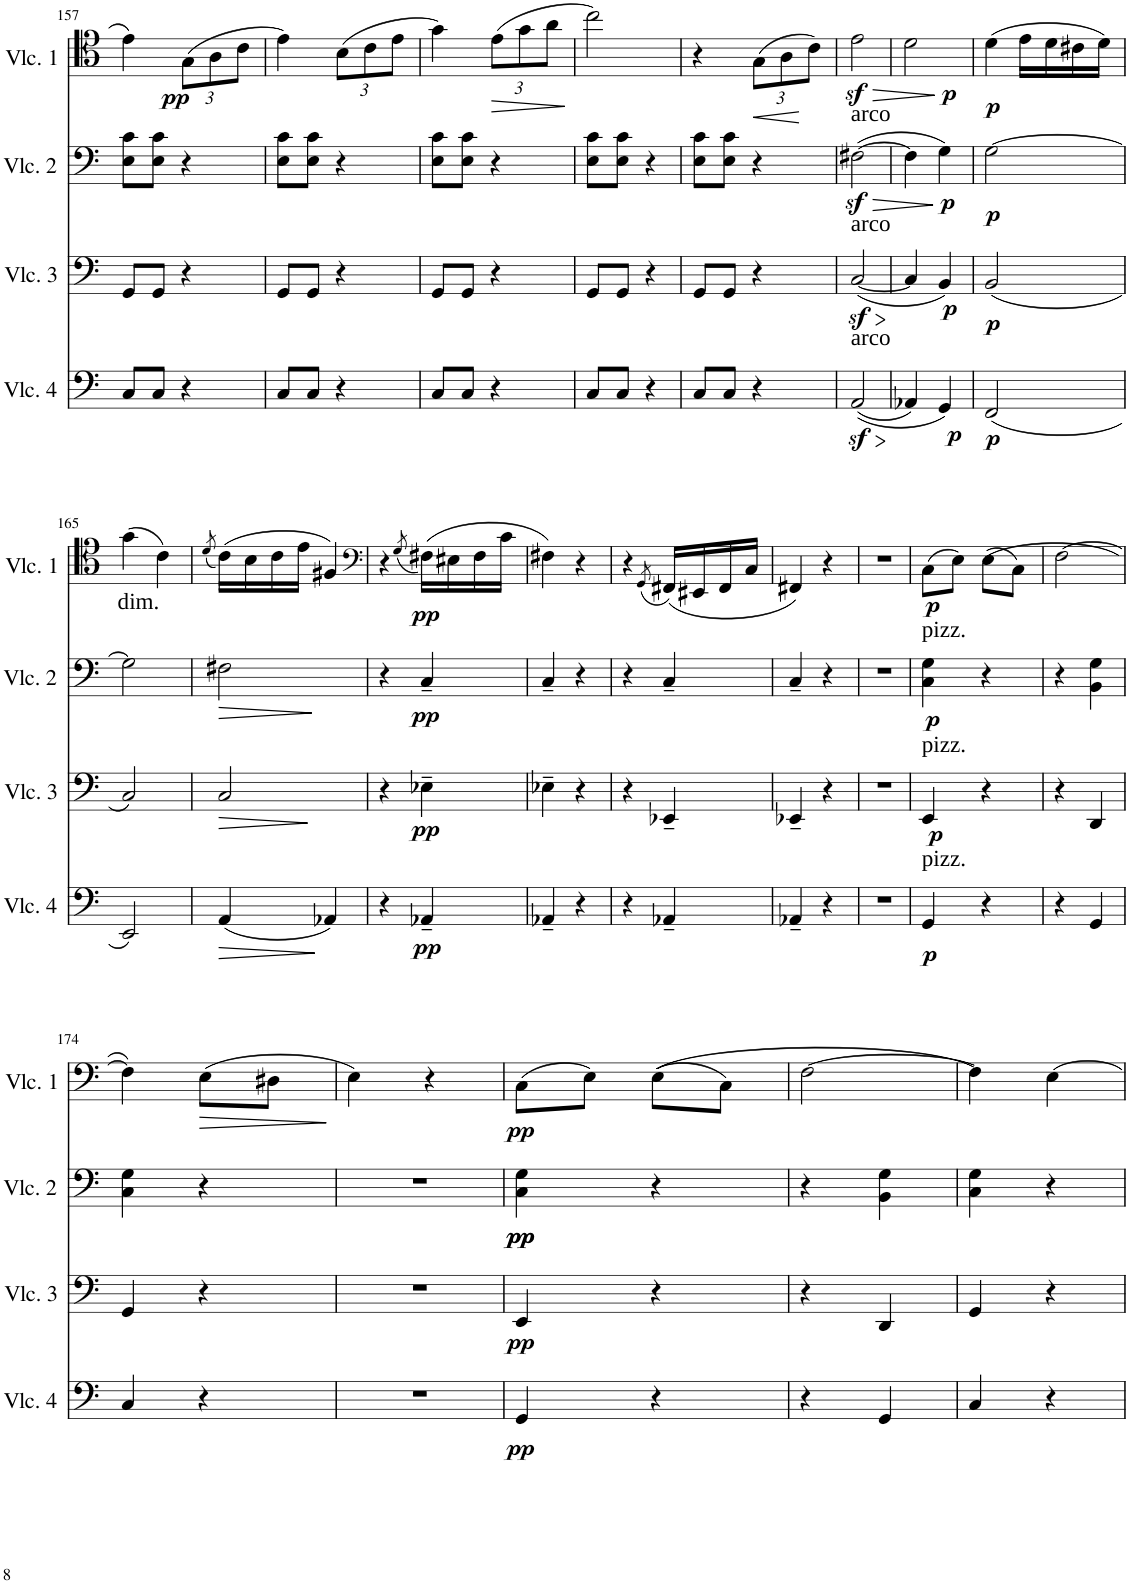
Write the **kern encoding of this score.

**kern	**dynam	**kern	**dynam	**kern	**dynam	**kern	**dynam
*part4	*part4	*part3	*part3	*part2	*part2	*part1	*part1
*staff4	*staff4	*staff3	*staff3	*staff2	*staff2	*staff1	*staff1
*I"Cello 4	*	*I"Cello 3	*	*I"Cello 2	*	*I"Cello 1	*
!!LO:PB:g=z
*clefF4	*	*clefF4	*	*clefF4	*	*clefC4	*
*k[]	*	*k[]	*	*k[]	*	*k[]	*
*M2/4	*	*M2/4	*	*M2/4	*	*M2/4	*
=157	=157	=157	=157	=157	=157	=157	=157
8C/L	.	8GG/L	.	8E\ 8c\L	.	4e\	.
8C/J	.	8GG/J	.	8E\ 8c\J	.	.	.
*	*	*	*	*	*	*Xbrackettup	*
!	!	!	!	!	!	!	!LO:DY:b
4r	.	4r	.	4r	.	(12G\L	pp
.	.	.	.	.	.	12A\	.
.	.	.	.	.	.	12c\J	.
=158	=158	=158	=158	=158	=158	=158	=158
8C/L	.	8GG/L	.	8E\ 8c\L	.	4e\)	.
8C/J	.	8GG/J	.	8E\ 8c\J	.	.	.
4r	.	4r	.	4r	.	(12B\L	.
.	.	.	.	.	.	12c\	.
.	.	.	.	.	.	12e\J	.
=159	=159	=159	=159	=159	=159	=159	=159
8C/L	.	8GG/L	.	8E\ 8c\L	.	4g\)	.
8C/J	.	8GG/J	.	8E\ 8c\J	.	.	.
!	!	!	!	!	!	!	!LO:HP:b
4r	.	4r	.	4r	.	(12e\L	>
.	.	.	.	.	.	12g\	.
.	.	.	.	.	.	12a\J	.
.	.	.	.	.	.	.	]
=160	=160	=160	=160	=160	=160	=160	=160
8C/L	.	8GG/L	.	8E\ 8c\L	.	2cc\)	.
8C/J	.	8GG/J	.	8E\ 8c\J	.	.	.
4r	.	4r	.	4r	.	.	.
=161	=161	=161	=161	=161	=161	=161	=161
8C/L	.	8GG/L	.	8E\ 8c\L	.	4r	.
8C/J	.	8GG/J	.	8E\ 8c\J	.	.	.
!	!	!	!	!	!	!	!LO:HP:b
4r	.	4r	.	4r	.	(12G\L	<
.	.	.	.	.	.	12A\	.
.	.	.	.	.	.	12c\J)	[
=162	=162	=162	=162	=162	=162	=162	=162
!	!	!	!	!LO:TX:a:t=arco	!	!	!
!	!	!LO:TX:a:t=arco	!	!	!	!	!
!LO:TX:a:t=arco	!	!	!	!	!	!	!
!	!LO:HP:b	!	!LO:HP:b	!	!LO:HP:b	!	!LO:HP:b
((2AAz</	>	([2Cz</	>	([2F#Xz<\	>	2ez<\	>
.	]	.	]	.	]	.	]
=163	=163	=163	=163	=163	=163	=163	=163
!	!	!	!	!	!LO:DY:b	!	!LO:DY:b
4AA-X/)	.	4C/]	.	4F#\]	p	2d\	p
!	!LO:DY:b	!	!LO:DY:b	!	!	!	!
4GG/)	p	4BB/)	p	4G\)	.	.	.
=164	=164	=164	=164	=164	=164	=164	=164
!	!LO:DY:b	!	!LO:DY:b	!	!LO:DY:b	!	!LO:DY:b
(2FF/	p	(2BB/	p	[2G\	p	(4d\	p
.	.	.	.	.	.	16e\LL	.
.	.	.	.	.	.	16d\	.
.	.	.	.	.	.	16c#X\	.
.	.	.	.	.	.	16d\JJ)	.
!!LO:LB:g=z
=165	=165	=165	=165	=165	=165	=165	=165
!	!	!	!	!	!	!LO:TX:b:t=dim.	!
2EE/)	.	2C/)	.	2G\]	.	(4g\	.
.	.	.	.	.	.	4c\)	.
=166	=166	=166	=166	=166	=166	=166	=166
.	.	.	.	.	.	(8qd/	.
!	!LO:HP:b	!	!LO:HP:b	!	!LO:HP:b	!	!
(4AA/	>	2C/	>	2F#X\	>	(16c\LL)	.
.	.	.	.	.	.	16B\	.
.	.	.	.	.	.	16c\	.
.	.	.	.	.	.	16e\JJ	.
4AA-X/)	]	.	.	.	.	4F#X/)	.
.	.	.	]	.	]	.	.
=167	=167	=167	=167	=167	=167	=167	=167
*	*	*	*	*	*	*clefF4	*
4r	.	4r	.	4r	.	4r	.
.	.	.	.	.	.	(8qG/	.
!	!LO:DY:b	!	!LO:DY:b	!	!LO:DY:b	!	!LO:DY:b
4AA-X~/	pp	4E-X~\	pp	4C~/	pp	(16F#X\LL)	pp
.	.	.	.	.	.	16E#X\	.
.	.	.	.	.	.	16F#\	.
.	.	.	.	.	.	16c\JJ	.
=168	=168	=168	=168	=168	=168	=168	=168
4AA-X~/	.	4E-X~\	.	4C~/	.	4F#X\)	.
4r	.	4r	.	4r	.	4r	.
=169	=169	=169	=169	=169	=169	=169	=169
4r	.	4r	.	4r	.	4r	.
.	.	.	.	.	.	(8qGG/	.
4AA-X~/	.	4EE-X~/	.	4C~/	.	(16FF#X/LL)	.
.	.	.	.	.	.	16EE#X/	.
.	.	.	.	.	.	16FF#/	.
.	.	.	.	.	.	16C/JJ	.
=170	=170	=170	=170	=170	=170	=170	=170
4AA-X~/	.	4EE-X~/	.	4C~/	.	4FF#X/)	.
4r	.	4r	.	4r	.	4r	.
=171	=171	=171	=171	=171	=171	=171	=171
2r	.	2r	.	2r	.	2r	.
=172	=172	=172	=172	=172	=172	=172	=172
!	!	!	!	!LO:TX:a:t=pizz.	!	!	!
!	!	!LO:TX:a:t=pizz.	!	!	!	!	!
!LO:TX:a:t=pizz.	!	!	!	!	!	!	!
!	!LO:DY:b	!	!LO:DY:b	!	!LO:DY:b	!	!LO:DY:b
4GG/	p	4EE/	p	4C\ 4G\	p	(8C\L	p
.	.	.	.	.	.	8E\J)	.
4r	.	4r	.	4r	.	((8E\L	.
.	.	.	.	.	.	8C\J)	.
=173	=173	=173	=173	=173	=173	=173	=173
4r	.	4r	.	4r	.	[2F\	.
4GG/	.	4DD/	.	4BB\ 4G\	.	.	.
!!LO:LB:g=z
=174	=174	=174	=174	=174	=174	=174	=174
4C/	.	4GG/	.	4C\ 4G\	.	4F\])	.
!	!	!	!	!	!	!	!LO:HP:b
4r	.	4r	.	4r	.	(8E\L	>
.	.	.	.	.	.	8D#X\J	.
.	.	.	.	.	.	.	]
=175	=175	=175	=175	=175	=175	=175	=175
2r	.	2r	.	2r	.	4E\)	.
.	.	.	.	.	.	4r	.
=176	=176	=176	=176	=176	=176	=176	=176
!	!LO:DY:b	!	!LO:DY:b	!	!LO:DY:b	!	!
!	!	!	!	!	!LO:DY:n=1:b	!	!LO:DY:b
4GG/	pp	4EE/	pp	4C\ 4G\	pp pp	(8C\L	pp
.	.	.	.	.	.	8E\J)	.
4r	.	4r	.	4r	.	((8E\L	.
.	.	.	.	.	.	8C\J)	.
=177	=177	=177	=177	=177	=177	=177	=177
4r	.	4r	.	4r	.	[2F\	.
4GG/	.	4DD/	.	4BB\ 4G\	.	.	.
=178	=178	=178	=178	=178	=178	=178	=178
4C/	.	4GG/	.	4C\ 4G\	.	4F\])	.
4r	.	4r	.	4r	.	[4E\	.
=	=	=	=	=	=	=	=
*-	*-	*-	*-	*-	*-	*-	*-
